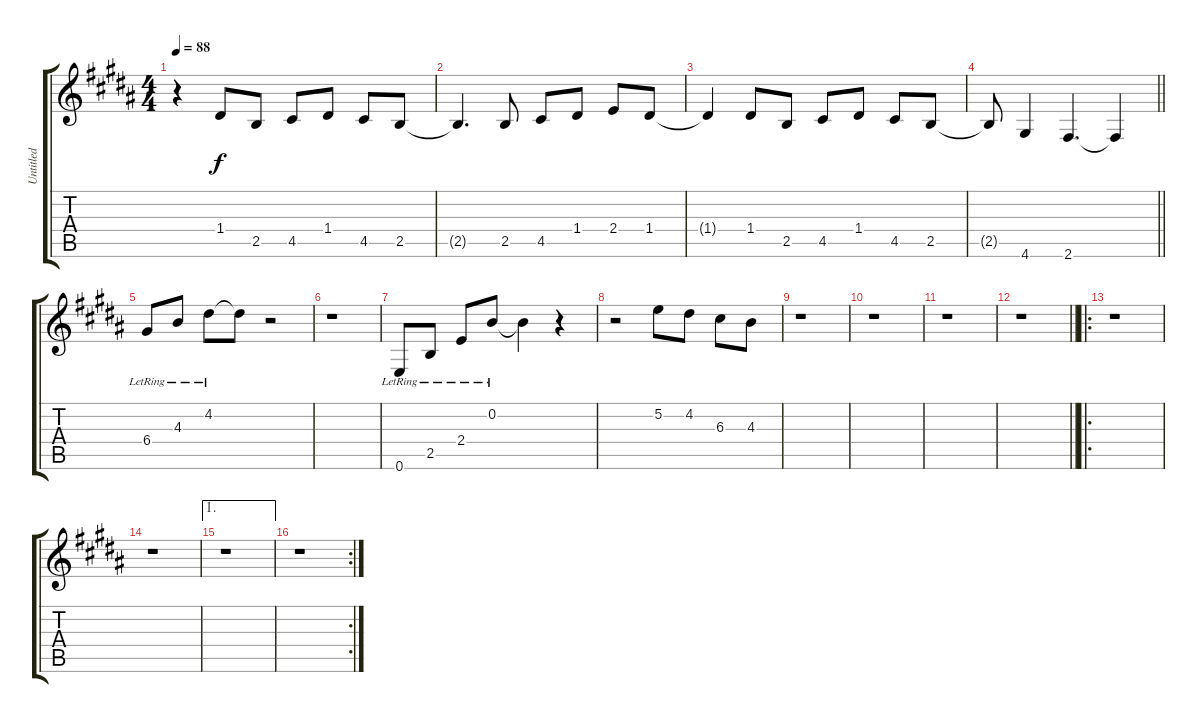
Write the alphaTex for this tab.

\track ("Untitled" "Untitled") {instrument electricguitarjazz}
\staff {score tabs}
\tuning (E4 B3 G3 D3 A2 E2) {hide}
\ts (4 4)
\tempo 88
\clef g2
\ks b
r.4{dy f instrument electricguitarjazz} 1.4.8 2.5.8 4.5.8 1.4.8 4.5.8 2.5.8 |
\ks g#minor
2.5{t}.4{d} 2.5.8 4.5.8 1.4.8 2.4.8 1.4.8 |
\ks b
1.4{t}.4 1.4.8 2.5.8 4.5.8 1.4.8 4.5.8 2.5.8 |
\barLineRight lightlight
\ks g#minor
2.5{t}.8 4.6.4 2.6.4{d} 2.6{t}.4 |
\ks b
6.4{lr}.8 4.3{lr}.8 4.2{lr}.8 4.2{t}.8 r.2 |
\ks g#minor
r.1 |
0.6{lr}.8 2.5{lr}.8 2.4{lr}.8 0.2{lr}.8 0.2{t}.4 r.4 |
r.2 5.2.8 4.2.8 6.3.8 4.3.8 |
\ks b
r.1 |
\ks g#minor
r.1 |
\ks b
r.1 |
\barLineRight lightlight
\ks g#minor
r.1 |
\ro
\ks b
r.1 |
\ks g#minor
r.1 |
\ae 1
\ks b
r.1 |
\rc 2
\ks g#minor
r.1
